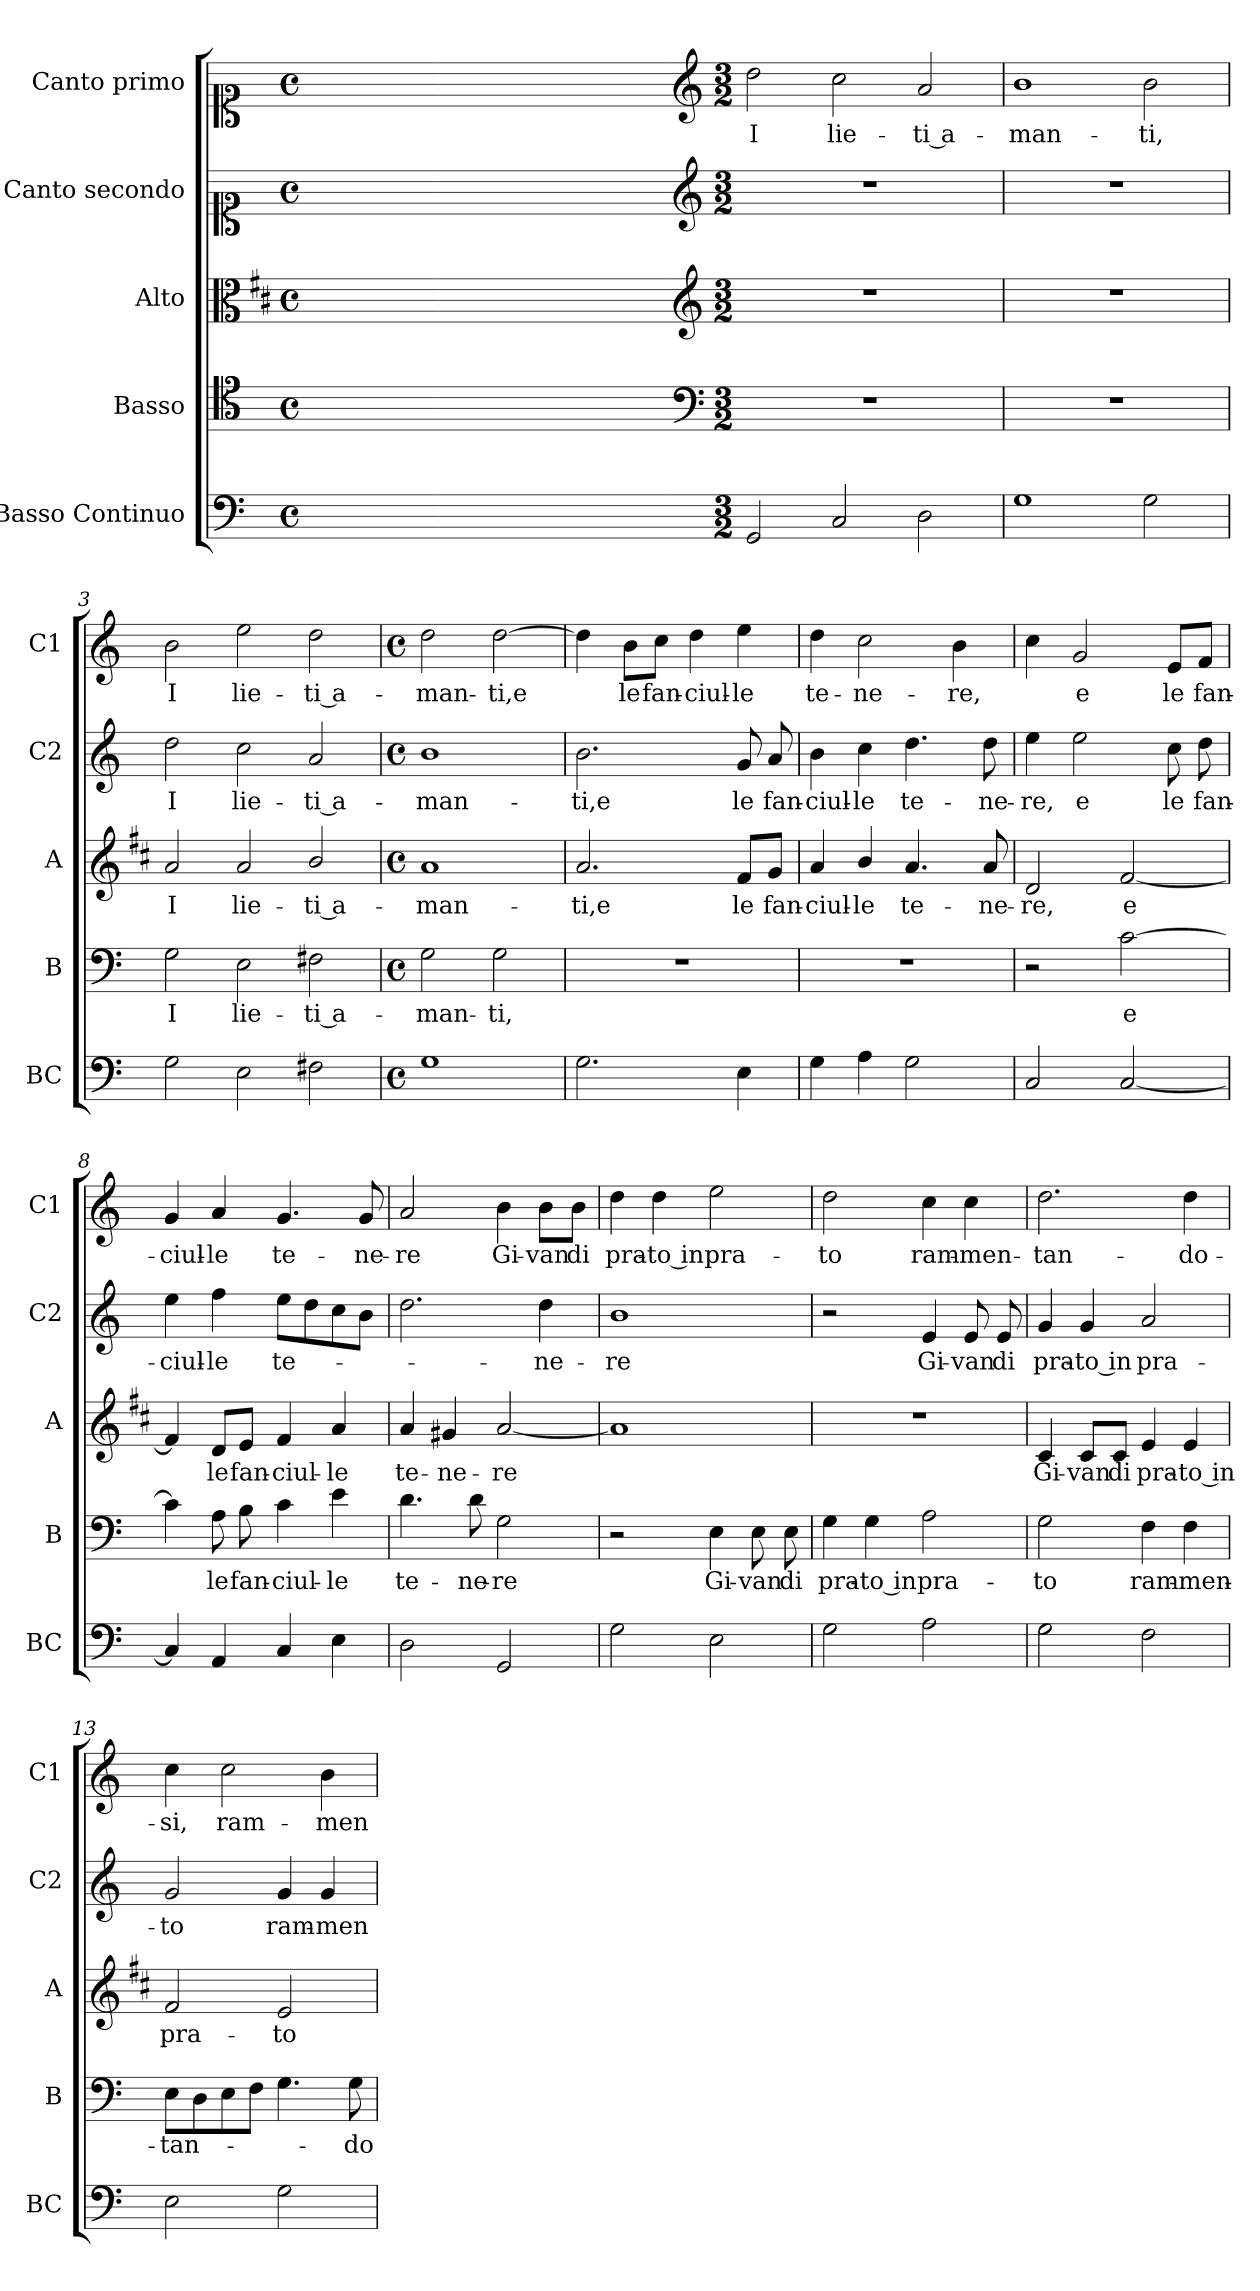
**kern	**kern	**text	**kern	**text	**kern	**text	**kern	**text
*part5	*part4	*part4	*part3	*part3	*part2	*part2	*part1	*part1
*staff5	*staff4	*staff4	*staff3	*staff3	*staff2	*staff2	*staff1	*staff1
*I"Basso Continuo	*I"Basso	*	*I"Alto	*	*I"Canto secondo	*	*I"Canto primo	*
*I'BC	*I'B	*	*I'A	*	*I'C2	*	*I'C1	*
*clefF4	*clefC4	*	*clefC3	*	*clefC1	*	*clefC1	*
*	*	*	*ITrd1c2	*	*	*	*	*
*k[]	*k[]	*	*k[]	*	*k[]	*	*k[]	*
*C:	*C:	*	*C:	*	*C:	*	*C:	*
*M4/4	*M4/4	*	*M4/4	*	*M4/4	*	*M4/4	*
*met(c)	*met(c)	*	*met(c)	*	*met(c)	*	*met(c)	*
=	=	=	=	=	=	=	=	=
1ryy	1ryy	.	1ryy	.	1ryy	.	1ryy	.
=1X-	=1X-	=1X-	=1X-	=1X-	=1X-	=1X-	=1X-	=1X-
4ryy	4ryy	.	4ryy	.	4ryy	.	4ryy	.
4ryy	4ryy	.	4ryy	.	4ryy	.	4ryy	.
4ryy	4ryy	.	4ryy	.	4ryy	.	4ryy	.
4ryy	4ryy	.	4ryy	.	4ryy	.	4ryy	.
=1-	=1-	=1-	=1-	=1-	=1-	=1-	=1-	=1-
*	*clefF4	*	*clefG2	*	*clefG2	*	*clefG2	*
*M3/2	*M3/2	*	*M3/2	*	*M3/2	*	*M3/2	*
!	!	!	!	!	!	!	!	!LO:LY:b
2GG/	1.r	.	1.r	.	1.r	.	2dd\	I
!	!	!	!	!	!	!	!	!LO:LY:b
2C/	.	.	.	.	.	.	2cc\	lie-
!	!	!	!	!	!	!	!	!LO:LY:b
2D\	.	.	.	.	.	.	2a/	-ti a-
=2	=2	=2	=2	=2	=2	=2	=2	=2
!	!	!	!	!	!	!	!	!LO:LY:b
1G	1.r	.	1.r	.	1.r	.	1b	-man-
!	!	!	!	!	!	!	!	!LO:LY:b
2G\	.	.	.	.	.	.	2b\	-ti,
=3	=3	=3	=3	=3	=3	=3	=3	=3
!	!	!LO:LY:b	!	!LO:LY:b	!	!LO:LY:b	!	!LO:LY:b
2G\	2G\	I	2g/	I	2dd\	I	2b\	I
!	!	!LO:LY:b	!	!LO:LY:b	!	!LO:LY:b	!	!LO:LY:b
2E\	2E\	lie-	2g/	lie-	2cc\	lie-	2ee\	lie-
!	!	!LO:LY:b	!	!LO:LY:b	!	!LO:LY:b	!	!LO:LY:b
2F#X\	2F#X\	-ti a-	2a/	-ti a-	2a/	-ti a-	2dd\	-ti a-
=4	=4	=4	=4	=4	=4	=4	=4	=4
*M4/4	*M4/4	*	*M4/4	*	*M4/4	*	*M4/4	*
*met(c)	*met(c)	*	*met(c)	*	*met(c)	*	*met(c)	*
!	!	!LO:LY:b	!	!LO:LY:b	!	!LO:LY:b	!	!LO:LY:b
1G	2G\	-man-	1g	-man-	1b	-man-	2dd\	-man-
!	!	!LO:LY:b	!	!	!	!	!	!LO:LY:b
.	2G\	-ti,	.	.	.	.	[2dd\	-ti,e
=5	=5	=5	=5	=5	=5	=5	=5	=5
!	!	!	!	!LO:LY:b	!	!LO:LY:b	!	!
2.G\	1r	.	2.g/	-ti,e	2.b\	-ti,e	4dd\]	.
!	!	!	!	!	!	!	!	!LO:LY:b
.	.	.	.	.	.	.	8b\L	le
!	!	!	!	!	!	!	!	!LO:LY:b
.	.	.	.	.	.	.	8cc\J	fan-
!	!	!	!	!	!	!	!	!LO:LY:b
.	.	.	.	.	.	.	4dd\	-ciul-
!	!	!	!	!LO:LY:b	!	!LO:LY:b	!	!LO:LY:b
4E\	.	.	8e/L	le	8g/	le	4ee\	-le
!	!	!	!	!LO:LY:b	!	!LO:LY:b	!	!
.	.	.	8f/J	fan-	8a/	fan-	.	.
!!LO:LB:g=z
=6	=6	=6	=6	=6	=6	=6	=6	=6
!	!	!	!	!LO:LY:b	!	!LO:LY:b	!	!LO:LY:b
4G\	1r	.	4g/	-ciul-	4b\	-ciul-	4dd\	te-
!	!	!	!	!LO:LY:b	!	!LO:LY:b	!	!LO:LY:b
4A\	.	.	4a/	-le	4cc\	-le	2cc\	-ne-
!	!	!	!	!LO:LY:b	!	!LO:LY:b	!	!
2G\	.	.	4.g/	te-	4.dd\	te-	.	.
!	!	!	!	!	!	!	!	!LO:LY:b
.	.	.	.	.	.	.	4b\	-re,
!	!	!	!	!LO:LY:b	!	!LO:LY:b	!	!
.	.	.	8g/	-ne-	8dd\	-ne-	.	.
=7	=7	=7	=7	=7	=7	=7	=7	=7
!	!	!	!	!LO:LY:b	!	!LO:LY:b	!	!
2C/	2r	.	2c/	-re,	4ee\	-re,	4cc\	.
!	!	!	!	!	!	!LO:LY:b	!	!LO:LY:b
.	.	.	.	.	2ee\	e	2g/	e
!	!	!LO:LY:b	!	!LO:LY:b	!	!	!	!
[2C/	[2c\	e	[2e/	e	.	.	.	.
!	!	!	!	!	!	!LO:LY:b	!	!LO:LY:b
.	.	.	.	.	8cc\	le	8e/L	le
!	!	!	!	!	!	!LO:LY:b	!	!LO:LY:b
.	.	.	.	.	8dd\	fan-	8f/J	fan-
=8	=8	=8	=8	=8	=8	=8	=8	=8
!	!	!	!	!	!	!LO:LY:b	!	!LO:LY:b
4C/]	4c\]	.	4e/]	.	4ee\	-ciul-	4g/	-ciul-
!	!	!LO:LY:b	!	!LO:LY:b	!	!LO:LY:b	!	!LO:LY:b
4AA/	8A\	le	8c/L	le	4ff\	-le	4a/	-le
!	!	!LO:LY:b	!	!LO:LY:b	!	!	!	!
.	8B\	fan-	8d/J	fan-	.	.	.	.
!	!	!LO:LY:b	!	!LO:LY:b	!	!LO:LY:b	!	!LO:LY:b
4C/	4c\	-ciul-	4e/	-ciul-	8ee\L	te-	4.g/	te-
.	.	.	.	.	8dd\	.	.	.
!	!	!LO:LY:b	!	!LO:LY:b	!	!	!	!
4E\	4e\	-le	4g/	-le	8cc\	.	.	.
!	!	!	!	!	!	!	!	!LO:LY:b
.	.	.	.	.	8b\J	.	8g/	-ne-
=9	=9	=9	=9	=9	=9	=9	=9	=9
!	!	!LO:LY:b	!	!LO:LY:b	!	!	!	!LO:LY:b
2D\	4.d\	te-	4g/	te-	2.dd\	.	2a/	-re
!	!	!	!	!LO:LY:b	!	!	!	!
.	.	.	4f#X/	-ne-	.	.	.	.
!	!	!LO:LY:b	!	!	!	!	!	!
.	8d\	-ne-	.	.	.	.	.	.
!	!	!LO:LY:b	!	!LO:LY:b	!	!	!	!LO:LY:b
2GG/	2G\	-re	[2g/	-re	.	.	4b\	Gi-
!	!	!	!	!	!	!LO:LY:b	!	!LO:LY:b
.	.	.	.	.	4dd\	-ne-	8b\L	-van
!	!	!	!	!	!	!	!	!LO:LY:b
.	.	.	.	.	.	.	8b\J	di
=10	=10	=10	=10	=10	=10	=10	=10	=10
!	!	!	!	!	!	!LO:LY:b	!	!LO:LY:b
2G\	2r	.	1g]	.	1b	-re	4dd\	pra-
!	!	!	!	!	!	!	!	!LO:LY:b
.	.	.	.	.	.	.	4dd\	-to in
!	!	!LO:LY:b	!	!	!	!	!	!LO:LY:b
2E\	4E\	Gi-	.	.	.	.	2ee\	pra-
!	!	!LO:LY:b	!	!	!	!	!	!
.	8E\	-van	.	.	.	.	.	.
!	!	!LO:LY:b	!	!	!	!	!	!
.	8E\	di	.	.	.	.	.	.
=11	=11	=11	=11	=11	=11	=11	=11	=11
!	!	!LO:LY:b	!	!	!	!	!	!LO:LY:b
2G\	4G\	pra-	1r	.	2r	.	2dd\	-to
!	!	!LO:LY:b	!	!	!	!	!	!
.	4G\	-to in	.	.	.	.	.	.
!	!	!LO:LY:b	!	!	!	!LO:LY:b	!	!LO:LY:b
2A\	2A\	pra-	.	.	4e/	Gi-	4cc\	ram-
!	!	!	!	!	!	!LO:LY:b	!	!LO:LY:b
.	.	.	.	.	8e/	-van	4cc\	-men-
!	!	!	!	!	!	!LO:LY:b	!	!
.	.	.	.	.	8e/	di	.	.
!!LO:PB:g=z
=12	=12	=12	=12	=12	=12	=12	=12	=12
!	!	!LO:LY:b	!	!LO:LY:b	!	!LO:LY:b	!	!LO:LY:b
2G\	2G\	-to	4B/	Gi-	4g/	pra-	2.dd\	-tan-
!	!	!	!	!LO:LY:b	!	!LO:LY:b	!	!
.	.	.	8B/L	-van	4g/	-to in	.	.
!	!	!	!	!LO:LY:b	!	!	!	!
.	.	.	8B/J	di	.	.	.	.
!	!	!LO:LY:b	!	!LO:LY:b	!	!LO:LY:b	!	!
2F\	4F\	ram-	4d/	pra-	2a/	pra-	.	.
!	!	!LO:LY:b	!	!LO:LY:b	!	!	!	!LO:LY:b
.	4F\	-men-	4d/	-to in	.	.	4dd\	-do-
=13	=13	=13	=13	=13	=13	=13	=13	=13
!	!	!LO:LY:b	!	!LO:LY:b	!	!LO:LY:b	!	!LO:LY:b
2E\	8E\L	-tan-	2e/	pra-	2g/	-to	4cc\	-si,
.	8D\	.	.	.	.	.	.	.
!	!	!	!	!	!	!	!	!LO:LY:b
.	8E\	.	.	.	.	.	2cc\	ram-
.	8F\J	.	.	.	.	.	.	.
!	!	!	!	!LO:LY:b	!	!LO:LY:b	!	!
2G\	4.G\	.	2d/	-to	4g/	ram-	.	.
!	!	!	!	!	!	!LO:LY:b	!	!LO:LY:b
.	.	.	.	.	4g/	-men-	4b\	-men-
!	!	!LO:LY:b	!	!	!	!	!	!
.	8G\	-do-	.	.	.	.	.	.
=	=	=	=	=	=	=	=	=
*-	*-	*-	*-	*-	*-	*-	*-	*-
